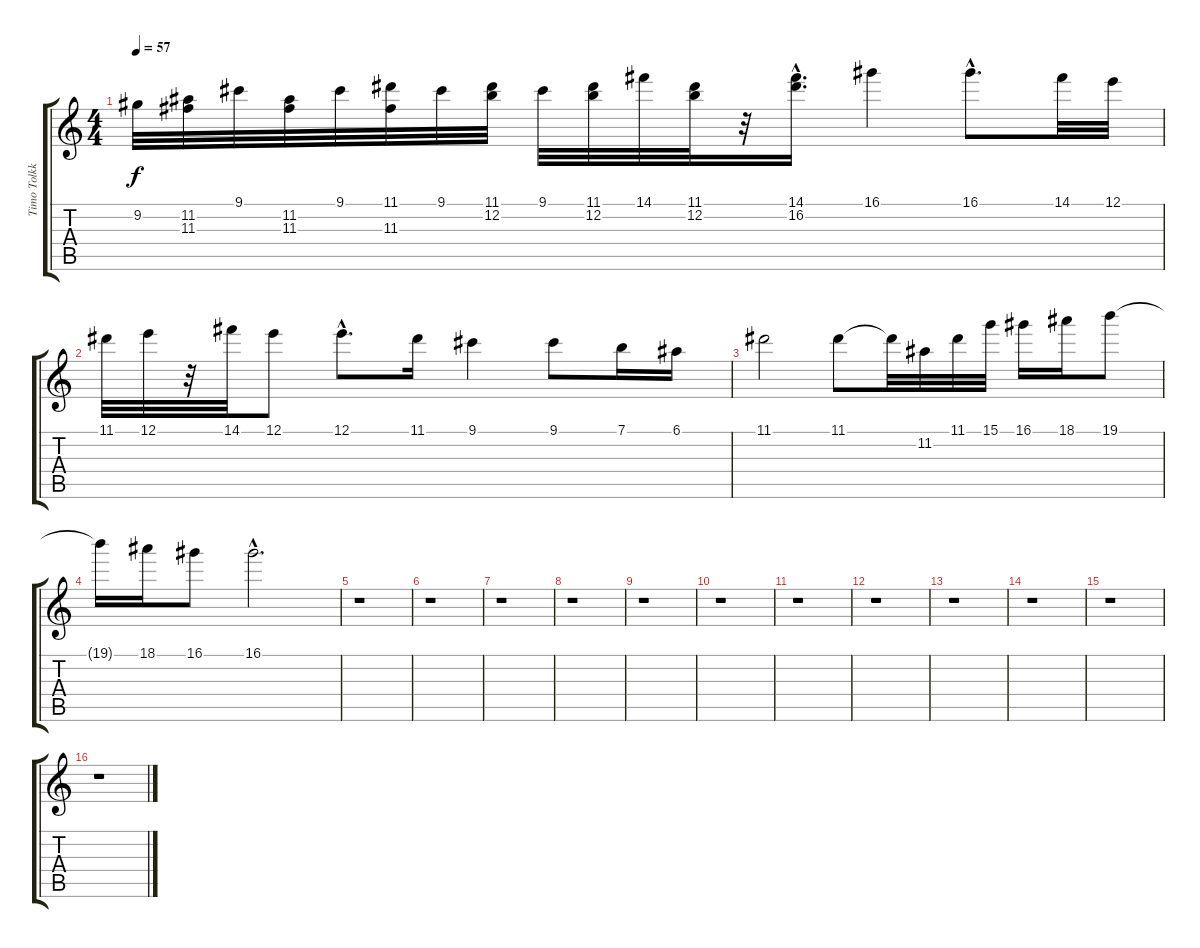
\track ("Timo Tolkki" "Timo Tolkk") {instrument overdrivenguitar}
\staff {score tabs}
\tuning (E4 B3 G3 D3 A2 E2) {hide}
\ts (4 4)
\tempo 57
\clef g2
\ks c
9.2.32{dy f} (11.2 11.3).32 9.1.32 (11.2 11.3).32 9.1.32 (11.1 11.3).32 9.1.32 (11.1 12.2).32 9.1.32 (11.1 12.2).32 14.1.32 (11.1 12.2).32 r.32 (14.1 16.2{hac}).16{d} 16.1.4 16.1{hac}.8{d} 14.1.32 12.1.32 |
11.1.32 12.1.32 r.32 14.1.32 12.1.8 12.1{hac}.8{d} 11.1.16 9.1.4 9.1.8 7.1.16 6.1.16 |
11.1.2 11.1.8 11.1{t}.32 11.2.32 11.1.32 15.1.32 16.1.16 18.1.16 19.1.8 |
19.1{t}.16 18.1.16 16.1.8 16.1{hac}.2{d} |
r.1 |
r.1 |
r.1 |
r.1 |
r.1 |
r.1 |
r.1 |
r.1 |
r.1 |
r.1 |
r.1 |
r.1
